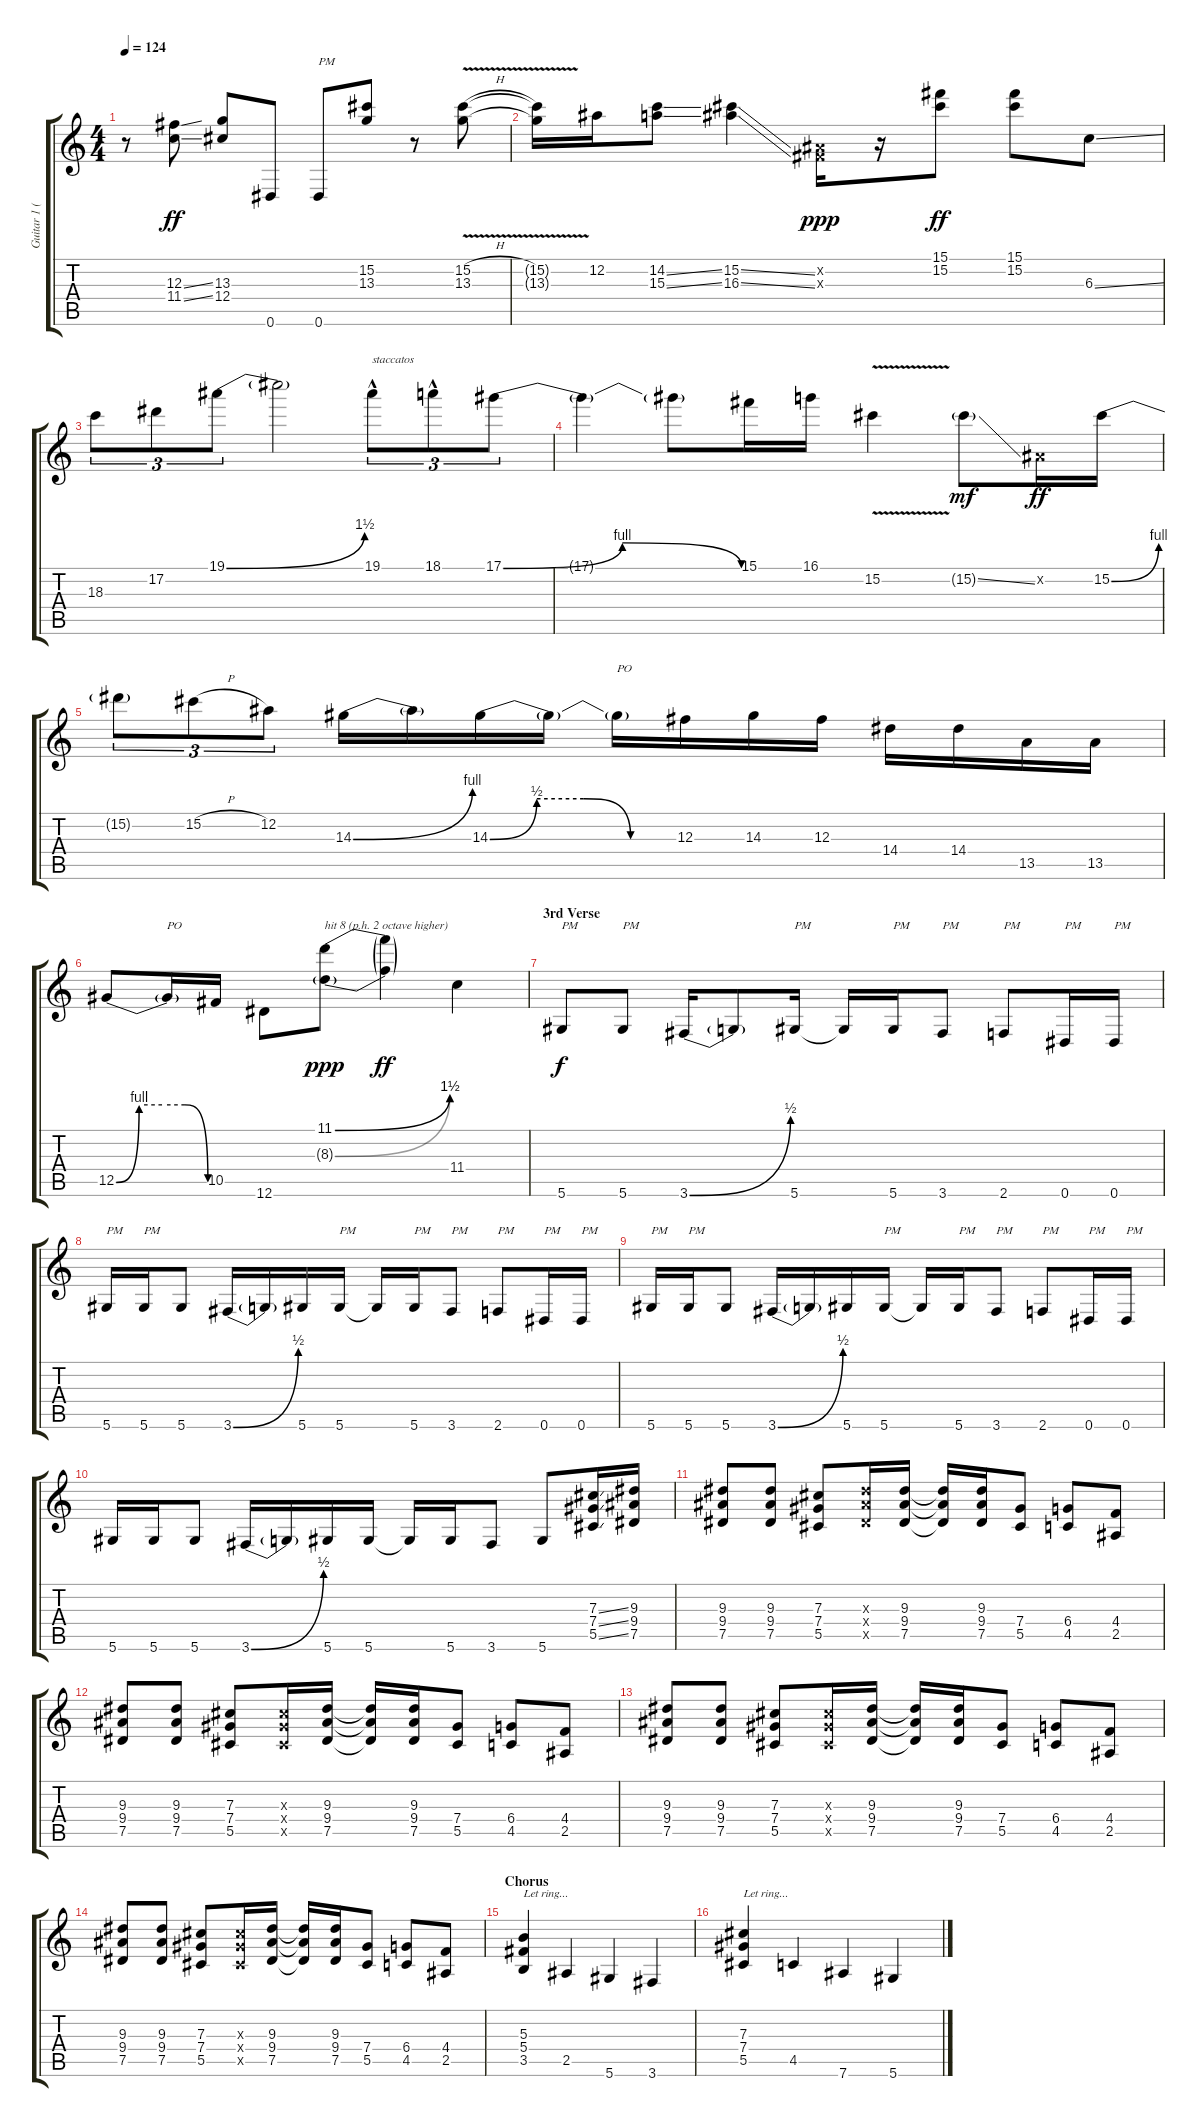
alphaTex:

\track ("Guitar 1 (Slash)" "Guitar 1 (") {instrument overdrivenguitar}
\staff {score tabs}
\tuning (Eb4 Bb3 Gb3 Db3 Ab2 Eb2) {hide}
\ts (4 4)
\tempo 124
\clef g2
\ks c
r.8{dy ff} (12.3{ss} 11.4{ss}).8 (13.3 12.4).8 0.6.8 0.6.8{txt "PM"} (15.2 13.3).8 r.8 (15.2{v h} 13.3{v}).8 |
(15.2{t} 13.3{t}).16 12.2.16 (14.2{ss} 15.3{ss}).8 (15.2{ss} 16.3{ss}).4 (0.2{x} 0.3{x}).16{dy ppp} r.16 (15.1 15.2).8{dy ff} (15.1 15.2).8 6.3{ss}.8 |
18.3.8{tu (3 2)} 17.2.8{tu (3 2)} 19.1{be (bend 0 0 60 6)}.8{tu (3 2)} 19.1{t}.2 19.1{hac}.8{tu (3 2) txt "staccatos"} 18.1{hac}.8{tu (3 2)} 17.1{be (bendrelease 0 0 15 4 30 4 60 0)}.8{tu (3 2)} |
17.1{t}.4 17.1{t}.8 15.1.16 16.1.16 15.2{v}.4 15.2{ss g}.8{dy mf} 0.2{x}.16{dy ff} 15.2{be (bend 0 0 60 4)}.16 |
15.2{t}.8{tu (3 2)} 15.2{h}.8{tu (3 2)} 12.2.8{tu (3 2)} 14.3{be (bend 0 0 60 4)}.16 14.3{t}.16 14.3{be (custom 0 0 15 2 30 2 45 0 60 0)}.16 14.3{t}.16 14.3{t}.16{txt "PO"} 12.3.16 14.3.16 12.3.16 14.4.16 14.4.16 13.5.16 13.5.16 |
12.5{be (custom 0 0 15 4 30 4 45 4 60 0)}.8 12.5{t}.16{txt "PO"} 10.5.16 12.6.8 (11.1{be (bend 0 0 60 6)} 8.3{be (bend 0 0 60 6) g}).8{txt "hit 8 (p.h. 2 octave higher)" dy ppp} (11.1{t} 8.3{t}).4{dy ff} 11.4.4 |
\section ("" "3rd Verse")
5.6.8{txt "PM" dy f} 5.6.8{txt "PM"} 3.6{be (bend 0 0 60 2)}.16 3.6{t}.8 5.6.16{txt "PM"} 5.6{t}.16 5.6.16{txt "PM"} 3.6.8{txt "PM"} 2.6.8{txt "PM"} 0.6.16{txt "PM"} 0.6.16{txt "PM"} |
5.6.16{txt "PM"} 5.6.16{txt "PM"} 5.6.8 3.6{be (bend 0 0 60 2)}.16 3.6{t}.16 5.6.16 5.6.16{txt "PM"} 5.6{t}.16 5.6.16{txt "PM"} 3.6.8{txt "PM"} 2.6.8{txt "PM"} 0.6.16{txt "PM"} 0.6.16{txt "PM"} |
5.6.16{txt "PM"} 5.6.16{txt "PM"} 5.6.8 3.6{be (bend 0 0 60 2)}.16 3.6{t}.16 5.6.16 5.6.16{txt "PM"} 5.6{t}.16 5.6.16{txt "PM"} 3.6.8{txt "PM"} 2.6.8{txt "PM"} 0.6.16{txt "PM"} 0.6.16{txt "PM"} |
5.6.16 5.6.16 5.6.8 3.6{be (bend 0 0 60 2)}.16 3.6{t}.16 5.6.16 5.6.16 5.6{t}.16 5.6.16 3.6.8 5.6.8 (7.3{ss} 7.4{ss} 5.5{ss}).16 (9.3 9.4 7.5).16 |
(9.3 9.4 7.5).8 (9.3 9.4 7.5).8 (7.3 7.4 5.5).8 (9.3{x} 9.4{x} 7.5{x}).16 (9.3 9.4 7.5).16 (9.3{t} 9.4{t} 7.5{t}).16 (9.3 9.4 7.5).16 (7.4 5.5).8 (6.4 4.5).8 (4.4 2.5).8 |
(9.3 9.4 7.5).8 (9.3 9.4 7.5).8 (7.3 7.4 5.5).8 (7.3{x} 7.4{x} 5.5{x}).16 (9.3 9.4 7.5).16 (9.3{t} 9.4{t} 7.5{t}).16 (9.3 9.4 7.5).16 (7.4 5.5).8 (6.4 4.5).8 (4.4 2.5).8 |
(9.3 9.4 7.5).8 (9.3 9.4 7.5).8 (7.3 7.4 5.5).8 (7.3{x} 7.4{x} 5.5{x}).16 (9.3 9.4 7.5).16 (9.3{t} 9.4{t} 7.5{t}).16 (9.3 9.4 7.5).16 (7.4 5.5).8 (6.4 4.5).8 (4.4 2.5).8 |
(9.3 9.4 7.5).8 (9.3 9.4 7.5).8 (7.3 7.4 5.5).8 (7.3{x} 7.4{x} 5.5{x}).16 (9.3 9.4 7.5).16 (9.3{t} 9.4{t} 7.5{t}).16 (9.3 9.4 7.5).16 (7.4 5.5).8 (6.4 4.5).8 (4.4 2.5).8 |
\section ("" "Chorus")
(5.3 5.4 3.5).4{txt "Let ring..."} 2.5.4 5.6.4 3.6.4 |
(7.3 7.4 5.5).4{txt "Let ring..."} 4.5.4 7.6.4 5.6.4
